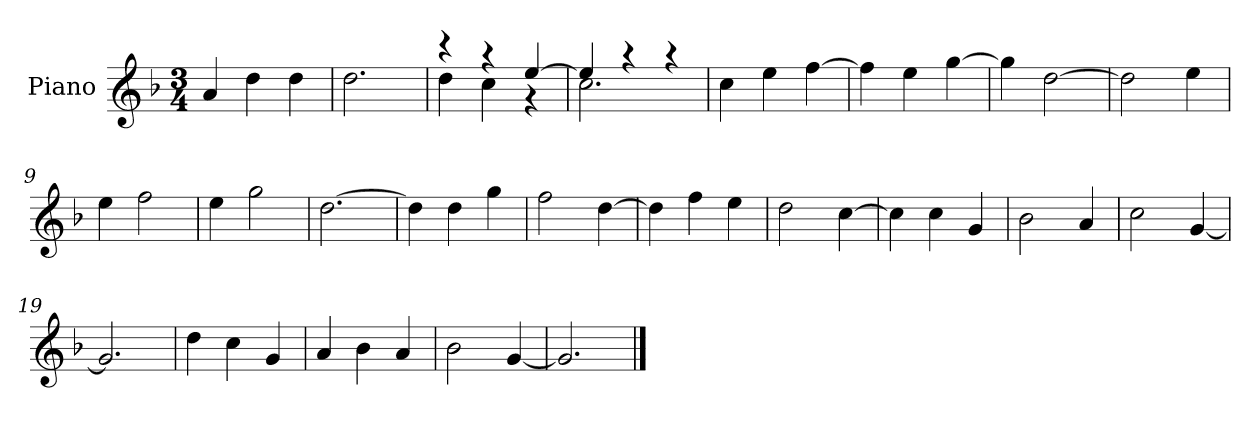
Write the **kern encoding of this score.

**kern
*part1
*staff1
*I"Piano
*I'P-no
*clefG2
*k[b-]
*M3/4
*MM178
=1
4a/
4dd\
4dd\
=2
2.dd\
=3
*^
4r	4dd\
4r	4cc\
[4ee/	4r
=4	=4
4ee/]	2.cc\
4r	.
4r	.
*v	*v
=5
4cc\
4ee\
[4ff\
=6
4ff\]
4ee\
[4gg\
=7
4gg\]
[2dd\
=8
2dd\]
4ee\
=9
4ee\
2ff\
=10
4ee\
2gg\
=11
[2.dd\
=12
4dd\]
4dd\
4gg\
!!LO:LB:g=z
=13
2ff\
[4dd\
=14
4dd\]
4ff\
4ee\
=15
2dd\
[4cc\
=16
4cc\]
4cc\
4g/
=17
2b-\
4a/
=18
2cc\
[4g/
=19
2.g/]
=20
4dd\
4cc\
4g/
=21
4a/
4b-\
4a/
=22
2b-\
[4g/
=23
2.g/]
==
*-
